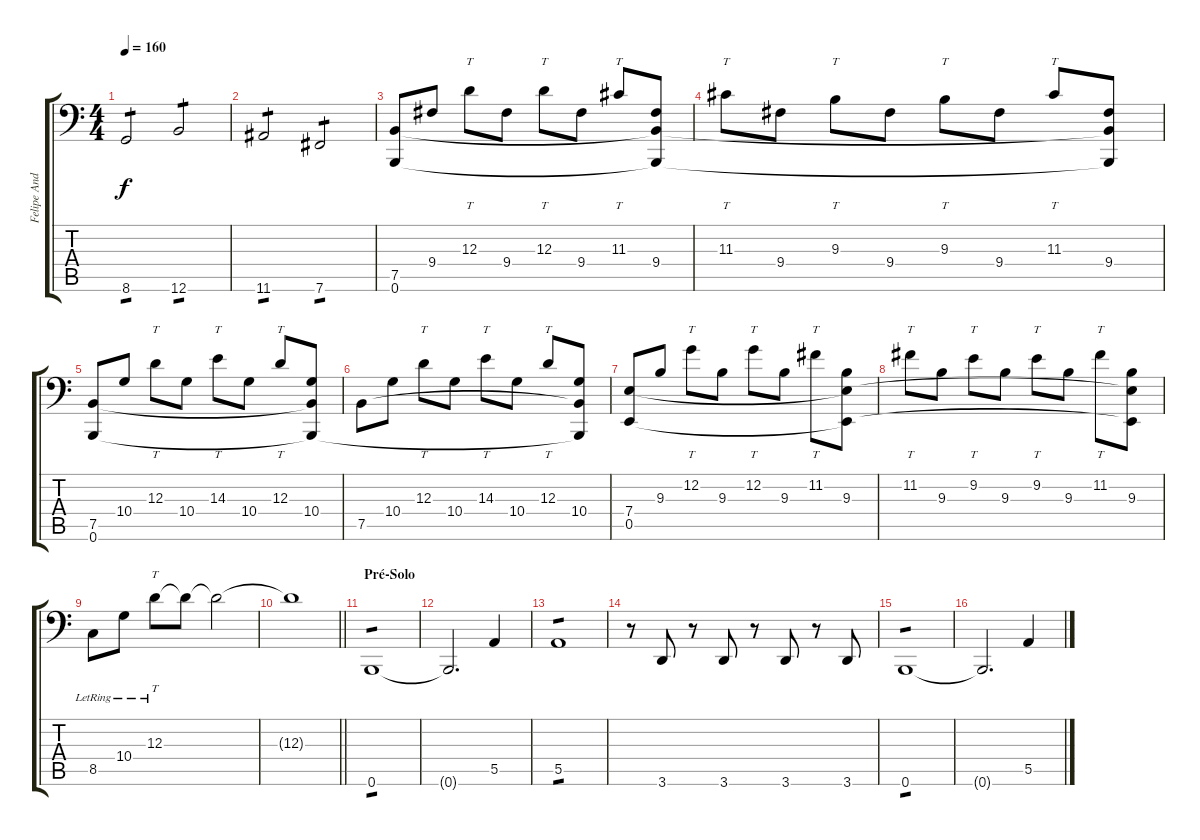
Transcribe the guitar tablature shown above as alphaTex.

\track ("Felipe Andreoli" "Felipe And") {instrument electricbassfinger}
\staff {score tabs}
\tuning (C3 G2 D2 A1 E1 B0) {hide}
\ts (4 4)
\tempo 160
\clef f4
\ks c
8.6.2{tp 1 dy f} 12.6.2{tp 1} |
11.6.2{tp 1} 7.6.2{tp 1} |
(7.5 0.6).8{volume 16 balance 8 instrument electricbassfinger} 9.4.8 12.3.8{tt} 9.4.8 12.3.8{tt} 9.4.8 11.3.8{tt} (9.4 7.5{t} 0.6{t}).8 |
11.3.8{tt} 9.4.8 9.3.8{tt} 9.4.8 9.3.8{tt} 9.4.8 11.3.8{tt} (9.4 7.5{t} 0.6{t}).8 |
(7.5 0.6).8 10.4.8 12.3.8{tt} 10.4.8 14.3.8{tt} 10.4.8 12.3.8{tt} (10.4 7.5{t} 0.6{t}).8 |
7.5.8 10.4.8 12.3.8{tt} 10.4.8 14.3.8{tt} 10.4.8 12.3.8{tt} (10.4 7.5{t} 0.6{t}).8 |
(7.4 0.5).8 9.3.8 12.2.8{tt} 9.3.8 12.2.8{tt} 9.3.8 11.2.8{tt} (9.3 7.4{t} 0.5{t}).8 |
11.2.8{tt} 9.3.8 9.2.8{tt} 9.3.8 9.2.8{tt} 9.3.8 11.2.8{tt} (9.3 7.4{t} 0.5{t}).8 |
8.5{lr}.8 10.4{lr}.8 12.3{lr}.8{tt} 12.3{t}.8 12.3{t}.2 |
\barLineRight lightlight
12.3{t}.1 |
\section ("" "Pré-Solo")
0.6.1{tp 1} |
0.6{t}.2{d} 5.5.4 |
5.5.1{tp 1} |
r.8 3.6.8 r.8 3.6.8 r.8 3.6.8 r.8 3.6.8 |
0.6.1{tp 1} |
0.6{t}.2{d} 5.5.4
